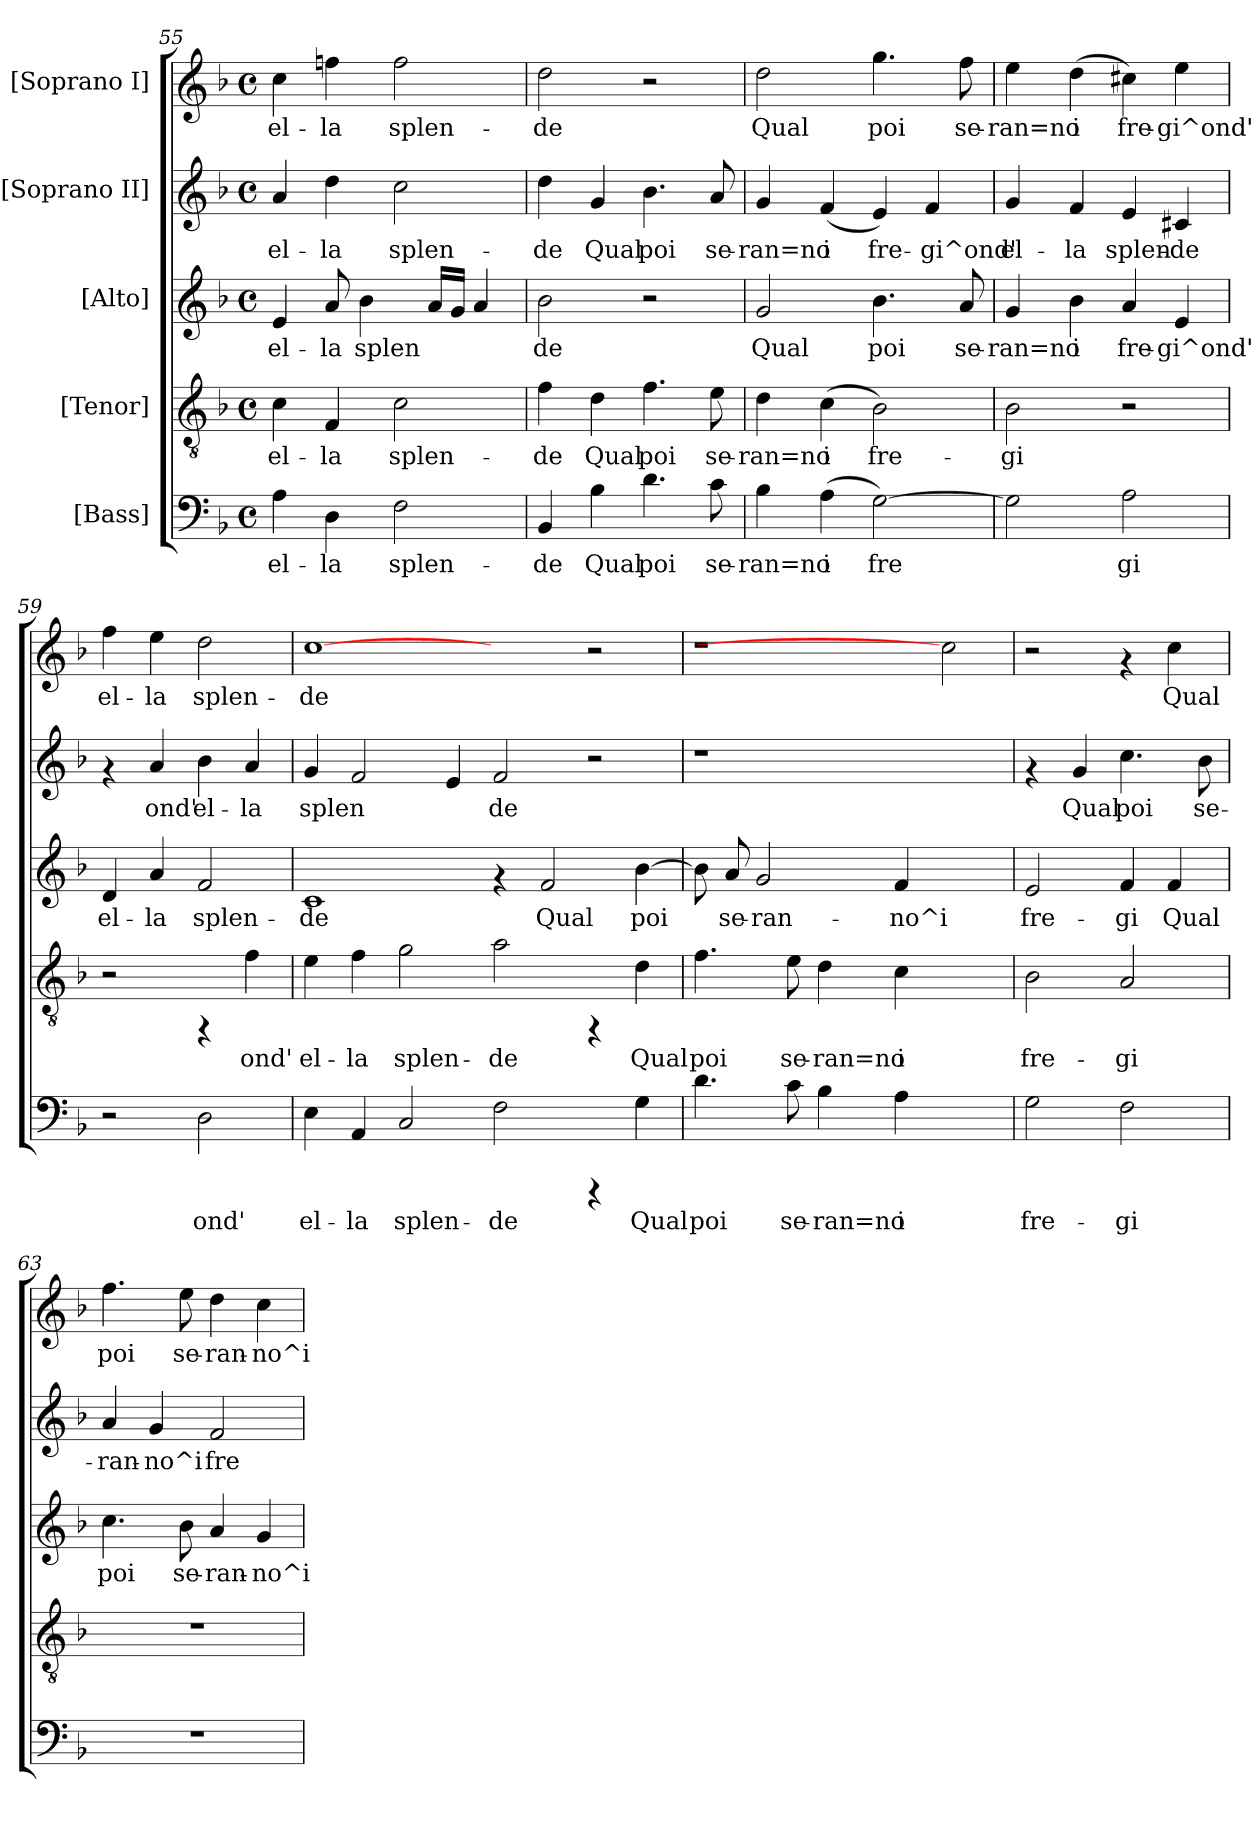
**kern	**text	**kern	**text	**kern	**text	**kern	**text	**kern	**text
*part5	*part5	*part4	*part4	*part3	*part3	*part2	*part2	*part1	*part1
*staff5	*staff5	*staff4	*staff4	*staff3	*staff3	*staff2	*staff2	*staff1	*staff1
*I"[Bass]	*	*I"[Tenor]	*	*I"[Alto]	*	*I"[Soprano II]	*	*I"[Soprano I]	*
*clefF4	*	*clefGv2	*	*clefG2	*	*clefG2	*	*clefG2	*
*k[b-]	*	*k[b-]	*	*k[b-]	*	*k[b-]	*	*k[b-]	*
*F:	*	*F:	*	*F:	*	*F:	*	*F:	*
*M4/4	*	*M4/4	*	*M4/4	*	*M4/4	*	*M4/4	*
*met(c)	*	*met(c)	*	*met(c)	*	*met(c)	*	*met(c)	*
=55	=55	=55	=55	=55	=55	=55	=55	=55	=55
!	!LO:LY:b:cj	!	!LO:LY:b:cj	!	!LO:LY:b:cj	!	!LO:LY:b:cj	!	!LO:LY:b:cj
4A\	el-	4c\	el-	4e/	el-	4a/	el-	4cc\	el-
!	!LO:LY:b:cj	!	!LO:LY:b:cj	!	!LO:LY:b:cj	!	!LO:LY:b:cj	!	!LO:LY:b:cj
4D\	-la	4F/	-la	8a/	-la	4dd\	-la	4ffn\	-la
!	!	!	!	!	!LO:LY:b:cj	!	!	!	!
.	.	.	.	4b-\	splen-	.	.	.	.
!	!LO:LY:b:cj	!	!LO:LY:b:cj	!	!	!	!LO:LY:b:cj	!	!LO:LY:b:cj
2F\	splen-	2c\	splen-	.	.	2cc\	splen-	2ff\	splen-
!	!	!	!	!	!LO:LY:b:cj	!	!	!	!
.	.	.	.	16a/L	--	.	.	.	.
!	!	!	!	!	!LO:LY:b:cj	!	!	!	!
.	.	.	.	16g/J	--	.	.	.	.
!	!	!	!	!	!LO:LY:b:cj	!	!	!	!
.	.	.	.	4a/	--	.	.	.	.
=56	=56	=56	=56	=56	=56	=56	=56	=56	=56
!	!LO:LY:b:cj	!	!LO:LY:b:cj	!	!LO:LY:b:cj	!	!LO:LY:b:cj	!	!LO:LY:b:cj
4BB-/	-de	4f\	-de	2b-\	-de	4dd\	-de	2dd\	-de
!	!LO:LY:b:cj	!	!LO:LY:b:cj	!	!	!	!LO:LY:b:cj	!	!
4B-\	Qual	4d\	Qual	.	.	4g/	Qual	.	.
!	!LO:LY:b:cj	!	!LO:LY:b:cj	!	!	!	!LO:LY:b:cj	!	!
4.d\	poi	4.f\	poi	2r	.	4.b-\	poi	2r	.
!	!LO:LY:b:cj	!	!LO:LY:b:cj	!	!	!	!LO:LY:b:cj	!	!
8c\	se-	8e\	se-	.	.	8a/	se-	.	.
=57	=57	=57	=57	=57	=57	=57	=57	=57	=57
!	!LO:LY:b:cj	!	!LO:LY:b:cj	!	!LO:LY:b:cj	!	!LO:LY:b:cj	!	!LO:LY:b:cj
4B-\	-ran=no	4d\	-ran=no	2g/	Qual	4g/	-ran=no	2dd\	Qual
!	!LO:LY:b:cj	!	!LO:LY:b:cj	!	!	!	!LO:LY:b:cj	!	!
(<4A\	i	(<4c\	i	.	.	(<4f/	i	.	.
!	!LO:LY:b:cj	!	!LO:LY:b:cj	!	!LO:LY:b:cj	!	!LO:LY:b:cj	!	!LO:LY:b:cj
[<2G\)	fre-	2B-\)	fre-	4.b-\	poi	4e/)	fre-	4.gg\	poi
!	!	!	!	!	!	!	!LO:LY:b:cj	!	!
.	.	.	.	.	.	4f/	-gi^ond'	.	.
!	!	!	!	!	!LO:LY:b:cj	!	!	!	!LO:LY:b:cj
.	.	.	.	8a/	se-	.	.	8ff\	se-
!!LO:PB:g=z
=58	=58	=58	=58	=58	=58	=58	=58	=58	=58
!	!LO:LY:b:cj	!	!LO:LY:b:cj	!	!LO:LY:b:cj	!	!LO:LY:b:cj	!	!LO:LY:b:cj
2G\]	--	2B-\	-gi	4g/	-ran=no	4g/	el-	4ee\	-ran=no
!	!	!	!	!	!LO:LY:b:cj	!	!LO:LY:b:cj	!	!LO:LY:b:cj
.	.	.	.	4b-\	i	4f/	-la	(<4dd\	i
!	!LO:LY:b:cj	!	!	!	!LO:LY:b:cj	!	!LO:LY:b:cj	!	!LO:LY:b:cj
2A\	-gi	2r	.	4a/	fre-	4e/	splen-	4cc#X\)	fre-
!	!	!	!	!	!LO:LY:b:cj	!	!LO:LY:b:cj	!	!LO:LY:b:cj
.	.	.	.	4e/	-gi^ond'	4c#X/	-de	4ee\	-gi^ond'
=59	=59	=59	=59	=59	=59	=59	=59	=59	=59
!	!	!	!	!	!LO:LY:b:cj	!	!	!	!LO:LY:b:cj
2r	.	2r	.	4d/	el-	4rf	.	4ff\	el-
!	!	!	!	!	!LO:LY:b:cj	!	!LO:LY:b:cj	!	!LO:LY:b:cj
.	.	.	.	4a/	-la	4a/	ond'	4ee\	-la
!	!LO:LY:b:cj	!	!	!	!LO:LY:b:cj	!	!LO:LY:b:cj	!	!LO:LY:b:cj
2D\	ond'	4rFF	.	2f/	splen-	4b-\	el-	2dd\	splen-
!	!	!	!LO:LY:b:cj	!	!	!	!LO:LY:b:cj	!	!
.	.	4f\	ond'	.	.	4a/	-la	.	.
=60	=60	=60	=60	=60	=60	=60	=60	=60	=60
!	!LO:LY:b:cj	!	!LO:LY:b:cj	!	!LO:LY:b:cj	!	!LO:LY:b:cj	!	!LO:LY:b:cj
4E\	el-	4e\	el-	1c	-de	4g/	splen-	[1cc	-de
!	!LO:LY:b:cj	!	!LO:LY:b:cj	!	!	!	!LO:LY:b:cj	!	!
4AA/	-la	4f\	-la	.	.	2f/	--	.	.
!	!LO:LY:b:cj	!	!LO:LY:b:cj	!	!	!	!	!	!
2C/	splen-	2g\	splen-	.	.	.	.	.	.
!	!	!	!	!	!	!	!LO:LY:b:cj	!	!
.	.	.	.	.	.	4e/	--	.	.
!	!LO:LY:b:cj	!	!LO:LY:b:cj	!	!	!	!LO:LY:b:cj	!	!
2F\	-de	2a\	-de	4rf	.	2f/	-de	2ryy	.
!	!	!	!	!	!LO:LY:b:cj	!	!	!	!
.	.	.	.	2f/	Qual	.	.	.	.
4rCCC	.	4rFF	.	.	.	2r	.	2r	.
!	!LO:LY:b:cj	!	!LO:LY:b:cj	!	!LO:LY:b:cj	!	!	!	!
4G\	Qual	4d\	Qual	[>4b-\	poi	.	.	.	.
=61	=61	=61	=61	=61	=61	=61	=61	=61	=61
!	!LO:LY:b:cj	!	!LO:LY:b:cj	!	!LO:LY:b:cj	!	!	!	!
4.d\	poi	4.f\	poi	8b-\]	.	1r	.	1r	.
!	!	!	!	!	!LO:LY:b:cj	!	!	!	!
.	.	.	.	8a/	se-	.	.	.	.
!	!	!	!	!	!LO:LY:b:cj	!	!	!	!
.	.	.	.	2g/	-ran-	.	.	.	.
!	!LO:LY:b:cj	!	!LO:LY:b:cj	!	!	!	!	!	!
8c\	se-	8e\	se-	.	.	.	.	.	.
!	!LO:LY:b:cj	!	!LO:LY:b:cj	!	!	!	!	!	!
4B-\	-ran=no	4d\	-ran=no	.	.	.	.	.	.
!	!LO:LY:b:cj	!	!LO:LY:b:cj	!	!LO:LY:b:cj	!	!	!	!
4A\	i	4c\	i	4f/	-no^i	.	.	.	.
2ryy	.	2ryy	.	2ryy	.	2ryy	.	2cc]	.
=62	=62	=62	=62	=62	=62	=62	=62	=62	=62
!	!LO:LY:b:cj	!	!LO:LY:b:cj	!	!LO:LY:b:cj	!	!	!	!
2G\	fre-	2B-\	fre-	2e/	fre-	4rf	.	2r	.
!	!	!	!	!	!	!	!LO:LY:b:cj	!	!
.	.	.	.	.	.	4g/	Qual	.	.
!	!LO:LY:b:cj	!	!LO:LY:b:cj	!	!LO:LY:b:cj	!	!LO:LY:b:cj	!	!
2F\	-gi	2A/	-gi	4f/	-gi	4.cc\	poi	4rf	.
!	!	!	!	!	!LO:LY:b:cj	!	!	!	!LO:LY:b:cj
.	.	.	.	4f/	Qual	.	.	4cc\	Qual
!	!	!	!	!	!	!	!LO:LY:b:cj	!	!
.	.	.	.	.	.	8b-\	se-	.	.
!!LO:PB:g=z
=63	=63	=63	=63	=63	=63	=63	=63	=63	=63
!	!	!	!	!	!LO:LY:b:cj	!	!LO:LY:b:cj	!	!LO:LY:b:cj
1r	.	1r	.	4.cc\	poi	4a/	-ran-	4.ff\	poi
!	!	!	!	!	!	!	!LO:LY:b:cj	!	!
.	.	.	.	.	.	4g/	-no^i	.	.
!	!	!	!	!	!LO:LY:b:cj	!	!	!	!LO:LY:b:cj
.	.	.	.	8b-\	se-	.	.	8ee\	se-
!	!	!	!	!	!LO:LY:b:cj	!	!LO:LY:b:cj	!	!LO:LY:b:cj
.	.	.	.	4a/	-ran-	2f/	fre-	4dd\	-ran-
!	!	!	!	!	!LO:LY:b:cj	!	!	!	!LO:LY:b:cj
.	.	.	.	4g/	-no^i	.	.	4cc\	-no^i
=	=	=	=	=	=	=	=	=	=
*-	*-	*-	*-	*-	*-	*-	*-	*-	*-
